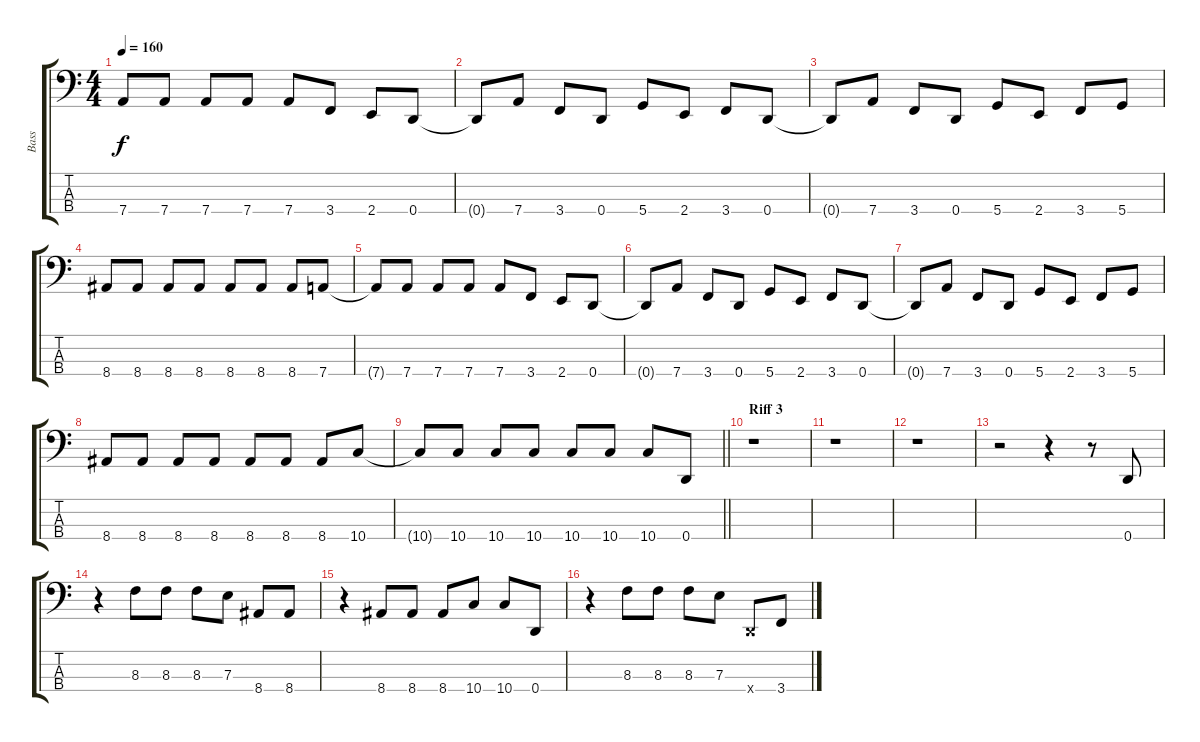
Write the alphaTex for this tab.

\track ("Bass" "Bass") {instrument electricbassfinger}
\staff {score tabs}
\tuning (G2 D2 A1 D1) {hide}
\ts (4 4)
\tempo 160
\clef f4
\ks c
7.4{t}.8{dy f} 7.4.8 7.4.8 7.4.8 7.4.8 3.4.8 2.4.8 0.4.8 |
0.4{t}.8 7.4.8 3.4.8 0.4.8 5.4.8 2.4.8 3.4.8 0.4.8 |
0.4{t}.8 7.4.8 3.4.8 0.4.8 5.4.8 2.4.8 3.4.8 5.4.8 |
8.4.8 8.4.8 8.4.8 8.4.8 8.4.8 8.4.8 8.4.8 7.4.8 |
7.4{t}.8 7.4.8 7.4.8 7.4.8 7.4.8 3.4.8 2.4.8 0.4.8 |
0.4{t}.8 7.4.8 3.4.8 0.4.8 5.4.8 2.4.8 3.4.8 0.4.8 |
0.4{t}.8 7.4.8 3.4.8 0.4.8 5.4.8 2.4.8 3.4.8 5.4.8 |
8.4.8 8.4.8 8.4.8 8.4.8 8.4.8 8.4.8 8.4.8 10.4.8 |
\barLineRight lightlight
10.4{t}.8 10.4.8 10.4.8 10.4.8 10.4.8 10.4.8 10.4.8 0.4.8 |
\section ("" "Riff 3")
r.1 |
r.1 |
r.1 |
r.2 r.4 r.8 0.4.8 |
r.4 8.3.8 8.3.8 8.3.8 7.3.8 8.4.8 8.4.8 |
r.4 8.4.8 8.4.8 8.4.8 10.4.8 10.4.8 0.4.8 |
r.4 8.3.8 8.3.8 8.3.8 7.3.8 0.4{x}.8 3.4.8
